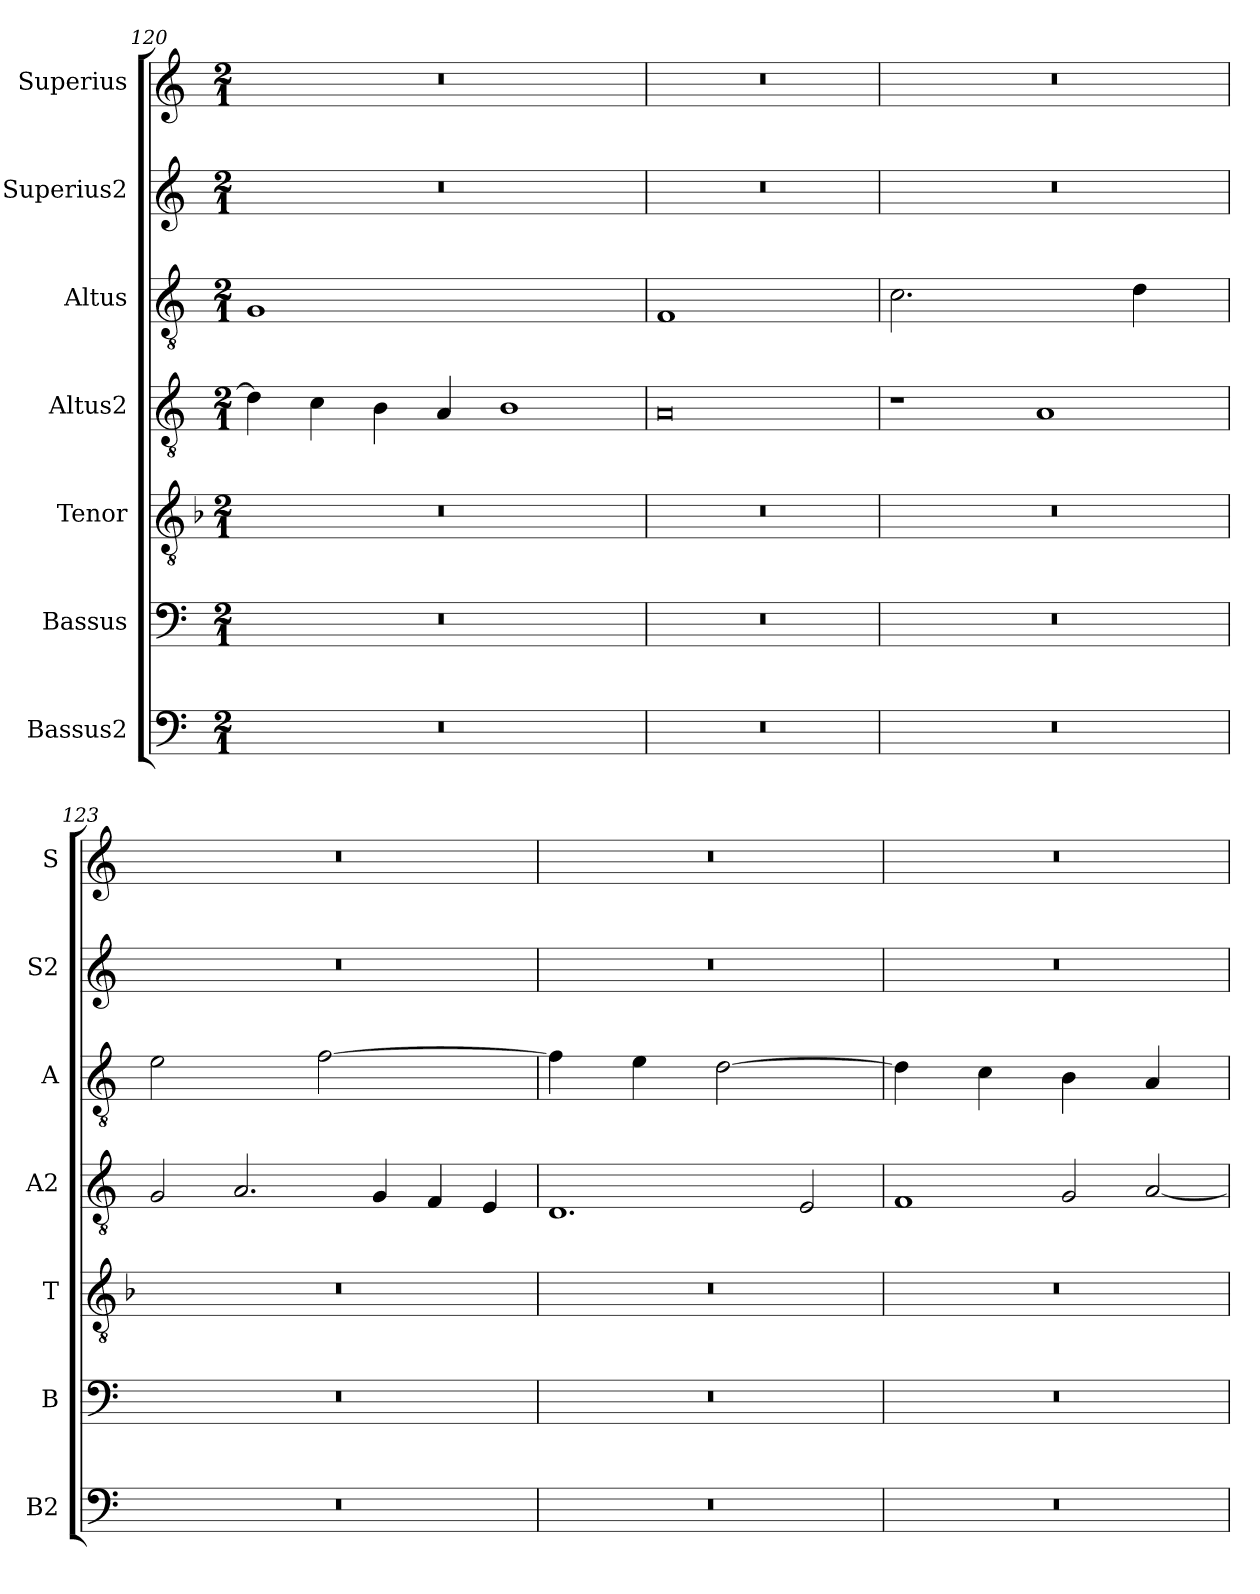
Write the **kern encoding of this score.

**kern	**kern	**kern	**kern	**kern	**kern	**kern
*part7	*part6	*part5	*part4	*part3	*part2	*part1
*staff7	*staff6	*staff5	*staff4	*staff3	*staff2	*staff1
*I"Bassus2	*I"Bassus	*I"Tenor	*I"Altus2	*I"Altus	*I"Superius2	*I"Superius
*I'B2	*I'B	*I'T	*I'A2	*I'A	*I'S2	*I'S
*clefF4	*clefF4	*clefGv2	*clefGv2	*clefGv2	*clefG2	*clefG2
*k[]	*k[]	*k[b-]	*k[]	*k[]	*k[]	*k[]
*M2/1	*M2/1	*M2/1	*M2/1	*M2/1	*M2/1	*M2/1
=120	=120	=120	=120	=120	=120	=120
!	!	!	!	!LO:N:vis=1	!	!
0r	0r	0r	4d\]	0G	0r	0r
.	.	.	4c\	.	.	.
.	.	.	4B\	.	.	.
.	.	.	4A/	.	.	.
.	.	.	1B	.	.	.
=121	=121	=121	=121	=121	=121	=121
!	!	!	!	!LO:N:vis=1	!	!
0r	0r	0r	0A	0F	0r	0r
=122	=122	=122	=122	=122	=122	=122
!	!	!	!	!LO:N:vis=2.	!	!
0r	0r	0r	1r	1.c	0r	0r
.	.	.	1A	.	.	.
!	!	!	!	!LO:N:vis=4	!	!
.	.	.	.	2d\	.	.
=123	=123	=123	=123	=123	=123	=123
!	!	!	!	!LO:N:vis=2	!	!
0r	0r	0r	2G/	1e	0r	0r
.	.	.	2.A/	.	.	.
!	!	!	!	!LO:N:vis=2	!	!
.	.	.	.	[1f	.	.
.	.	.	4G/	.	.	.
.	.	.	4F/	.	.	.
.	.	.	4E/	.	.	.
=124	=124	=124	=124	=124	=124	=124
!	!	!	!	!LO:N:vis=4	!	!
0r	0r	0r	1.D	2f\]	0r	0r
!	!	!	!	!LO:N:vis=4	!	!
.	.	.	.	2e\	.	.
!	!	!	!	!LO:N:vis=2	!	!
.	.	.	.	[1d	.	.
.	.	.	2E/	.	.	.
=125	=125	=125	=125	=125	=125	=125
!	!	!	!	!LO:N:vis=4	!	!
0r	0r	0r	1F	2d\]	0r	0r
!	!	!	!	!LO:N:vis=4	!	!
.	.	.	.	2c\	.	.
!	!	!	!	!LO:N:vis=4	!	!
.	.	.	2G/	2B\	.	.
!	!	!	!	!LO:N:vis=4	!	!
.	.	.	[2A/	2A/	.	.
=	=	=	=	=	=	=
*-	*-	*-	*-	*-	*-	*-
